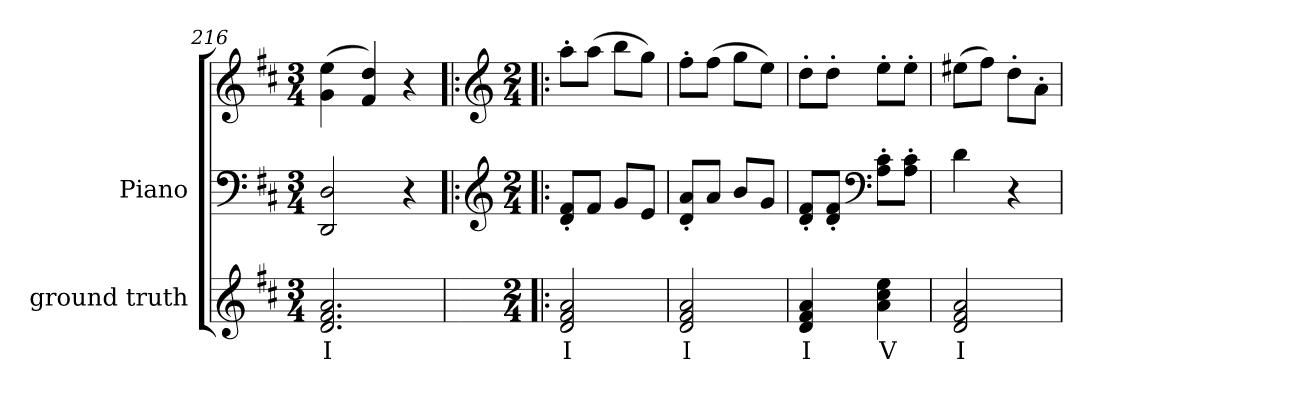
**kern	**text	**kern	**kern
*part2	*part2	*part1	*part1
*staff3	*staff3	*staff2	*staff1
*I"ground truth	*	*I"Piano	*
*	*	*I'Pno.	*
!!LO:LB:g=z
*	*	*clefF4	*clefG2
*k[f#c#]	*	*k[f#c#]	*k[f#c#]
*D:	*	*D:	*D:
*M3/4	*	*M3/4	*M3/4
=216	=216	=216	=216
*	*	*^	*^
2.d 2.f# 2.a	I	2DD/ 2D/	2ryy	(>4g\ 4ee\	2ryy
.	.	.	.	4f#/ 4dd/)	.
.	.	4r	4ryy	4r	4ryy
*	*	*v	*v	*	*
*	*	*	*v	*v
=217	=217!|:	=217!|:	=217!|:
*	*	*clefG2	*clefG2
*M2/4	*	*M2/4	*M2/4
*	*	*^	*^
!	!	!	!	!LO:TX:a:B:t=VAR IX	!
*	*	*v	*v	*	*
*	*	*	*v	*v
2d 2f# 2a	I	8d/' 8f#/'L	8aa'\L
.	.	8f#/J	(>8aa\J
.	.	8g/L	8bb\L
.	.	8e/J	8gg\J)
=218	=218	=218	=218
2d 2f# 2a	I	8d/' 8a/'L	8ff#'\L
.	.	8a/J	(>8ff#\J
.	.	8b/L	8gg\L
.	.	8g/J	8ee\J)
=219	=219	=219	=219
4d 4f# 4a	I	8d/' 8f#/'L	8dd'\L
.	.	8d/' 8f#/'J	8dd'\J
*	*	*clefF4	*
4a 4cc# 4ee	V	8A\' 8c#\'L	8ee'\L
.	.	8A\' 8c#\'J	8ee'\J
=220	=220	=220	=220
2d 2f# 2a	I	4d\	(>8ee#X\L
.	.	.	8ff#\J)
.	.	4r	8dd'\L
.	.	.	8a'\J
=	=	=	=
*-	*-	*-	*-
